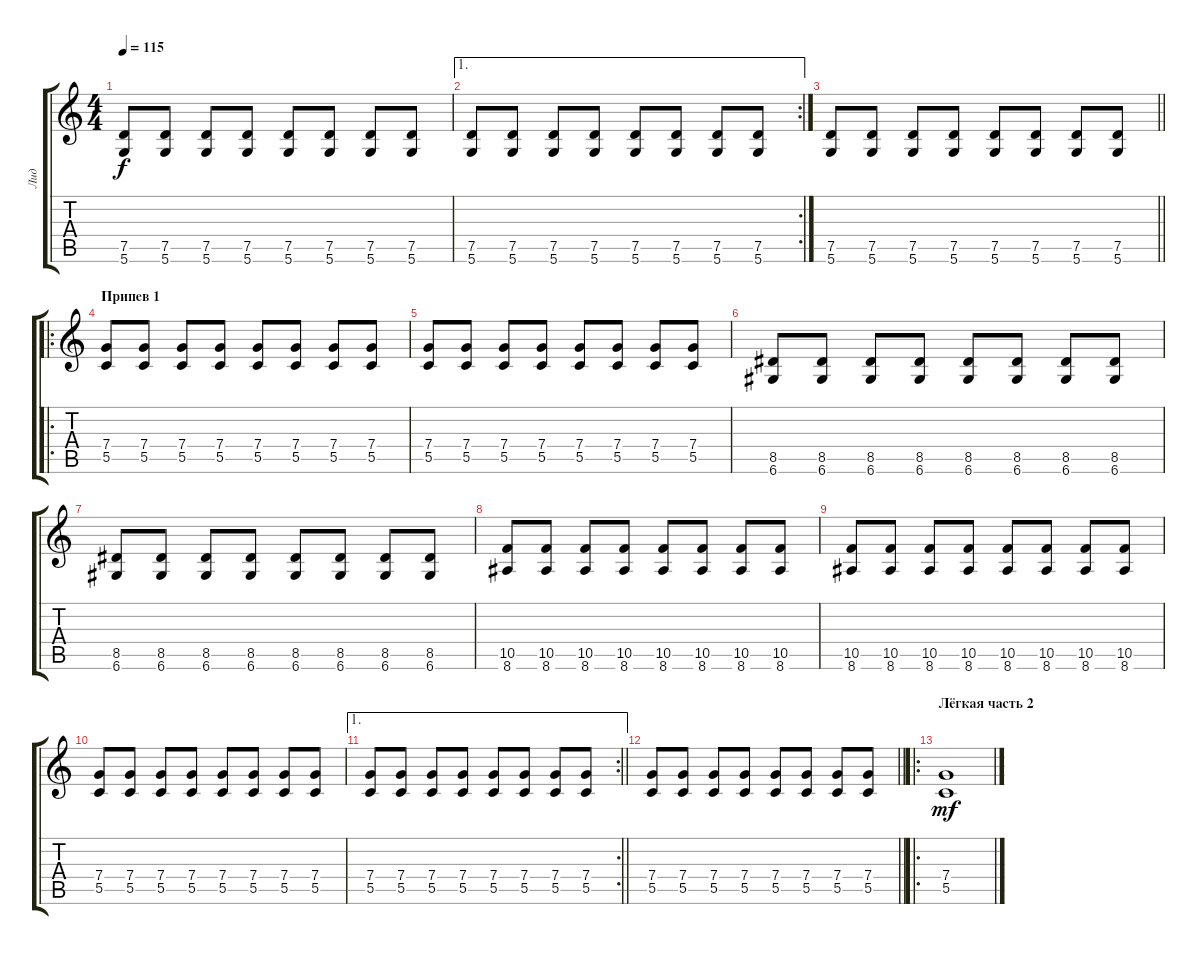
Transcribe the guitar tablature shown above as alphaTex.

\track ("Лид" "Лид") {instrument distortionguitar}
\staff {score tabs}
\tuning (D4 A3 F3 C3 G2 D2) {hide}
\ts (4 4)
\tempo 115
\clef g2
\ks c
(7.5 5.6).8{dy f} (7.5 5.6).8 (7.5 5.6).8 (7.5 5.6).8 (7.5 5.6).8 (7.5 5.6).8 (7.5 5.6).8 (7.5 5.6).8 |
\ae 1
\rc 2
(7.5 5.6).8 (7.5 5.6).8 (7.5 5.6).8 (7.5 5.6).8 (7.5 5.6).8 (7.5 5.6).8 (7.5 5.6).8 (7.5 5.6).8 |
\barLineRight lightlight
(7.5 5.6).8 (7.5 5.6).8 (7.5 5.6).8 (7.5 5.6).8 (7.5 5.6).8 (7.5 5.6).8 (7.5 5.6).8 (7.5 5.6).8 |
\ro
\section ("" "Припев 1")
(7.4 5.5).8 (7.4 5.5).8 (7.4 5.5).8 (7.4 5.5).8 (7.4 5.5).8 (7.4 5.5).8 (7.4 5.5).8 (7.4 5.5).8 |
(7.4 5.5).8 (7.4 5.5).8 (7.4 5.5).8 (7.4 5.5).8 (7.4 5.5).8 (7.4 5.5).8 (7.4 5.5).8 (7.4 5.5).8 |
(8.5 6.6).8 (8.5 6.6).8 (8.5 6.6).8 (8.5 6.6).8 (8.5 6.6).8 (8.5 6.6).8 (8.5 6.6).8 (8.5 6.6).8 |
(8.5 6.6).8 (8.5 6.6).8 (8.5 6.6).8 (8.5 6.6).8 (8.5 6.6).8 (8.5 6.6).8 (8.5 6.6).8 (8.5 6.6).8 |
(10.5 8.6).8 (10.5 8.6).8 (10.5 8.6).8 (10.5 8.6).8 (10.5 8.6).8 (10.5 8.6).8 (10.5 8.6).8 (10.5 8.6).8 |
(10.5 8.6).8 (10.5 8.6).8 (10.5 8.6).8 (10.5 8.6).8 (10.5 8.6).8 (10.5 8.6).8 (10.5 8.6).8 (10.5 8.6).8 |
(7.4 5.5).8 (7.4 5.5).8 (7.4 5.5).8 (7.4 5.5).8 (7.4 5.5).8 (7.4 5.5).8 (7.4 5.5).8 (7.4 5.5).8 |
\ae 1
\rc 2
\barLineRight lightlight
(7.4 5.5).8 (7.4 5.5).8 (7.4 5.5).8 (7.4 5.5).8 (7.4 5.5).8 (7.4 5.5).8 (7.4 5.5).8 (7.4 5.5).8 |
\barLineRight lightlight
(7.4 5.5).8 (7.4 5.5).8 (7.4 5.5).8 (7.4 5.5).8 (7.4 5.5).8 (7.4 5.5).8 (7.4 5.5).8 (7.4 5.5).8 |
\ro
\section ("" "Лёгкая часть 2")
(7.4 5.5).1{dy mf volume 0}
